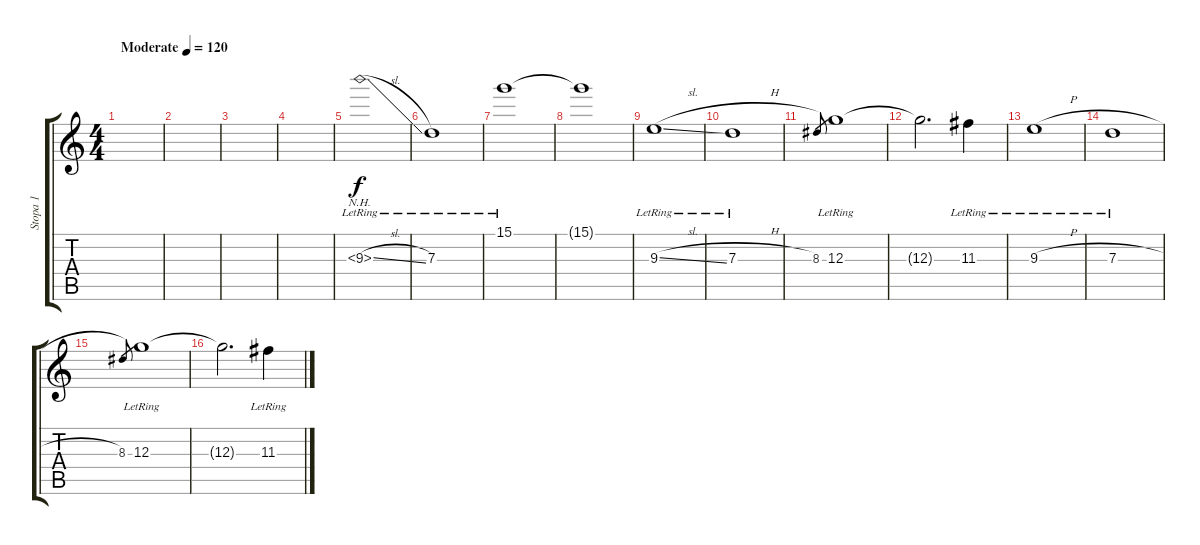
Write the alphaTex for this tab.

\track ("Stopa 1" "Stopa 1") {instrument overdrivenguitar}
\staff {score tabs}
\tuning (E4 B3 G3 D3 A2 E2) {hide}
\ts (4 4)
\tempo (120 "Moderate")
\clef g2
\ks c
|
|
|
|
9.3{nh sl lr}.1 |
7.3{lr}.1 |
15.1{lr}.1 |
15.1{t}.1 |
9.3{sl lr}.1 |
7.3{h lr}.1 |
8.3.8{gr} 12.3{lr}.1 |
12.3{t}.2{d} 11.3{lr}.4 |
9.3{h lr}.1 |
7.3{h lr}.1 |
8.3.8{gr} 12.3{lr}.1 |
12.3{t}.2{d} 11.3{lr}.4
